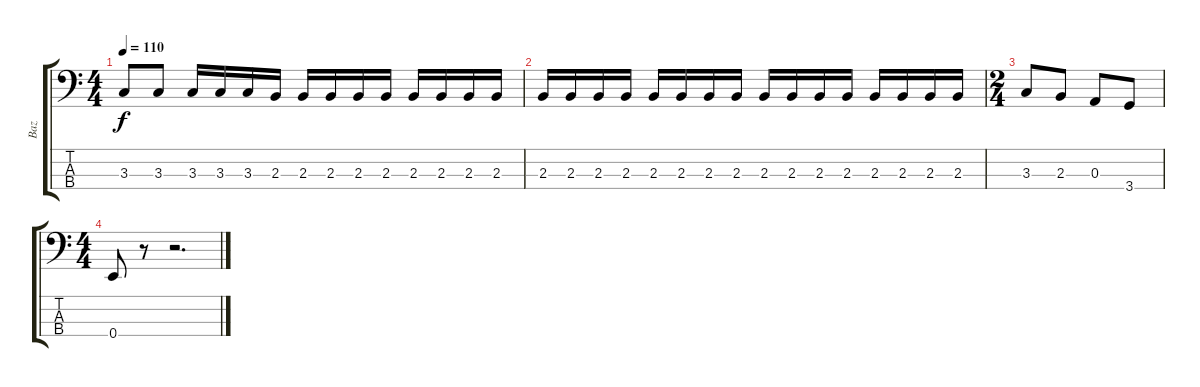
\track ("Baz" "Baz") {instrument electricbassfinger}
\staff {score tabs}
\tuning (G2 D2 A1 E1) {hide}
\ts (4 4)
\tempo 110
\clef f4
\ks c
3.3.8{dy f} 3.3.8 3.3.16 3.3.16 3.3.16 2.3.16 2.3.16 2.3.16 2.3.16 2.3.16 2.3.16 2.3.16 2.3.16 2.3.16 |
2.3.16 2.3.16 2.3.16 2.3.16 2.3.16 2.3.16 2.3.16 2.3.16 2.3.16 2.3.16 2.3.16 2.3.16 2.3.16 2.3.16 2.3.16 2.3.16 |
\ts (2 4)
3.3.8 2.3.8 0.3.8 3.4.8 |
\ts (4 4)
0.4.8 r.8 r.2{d}
